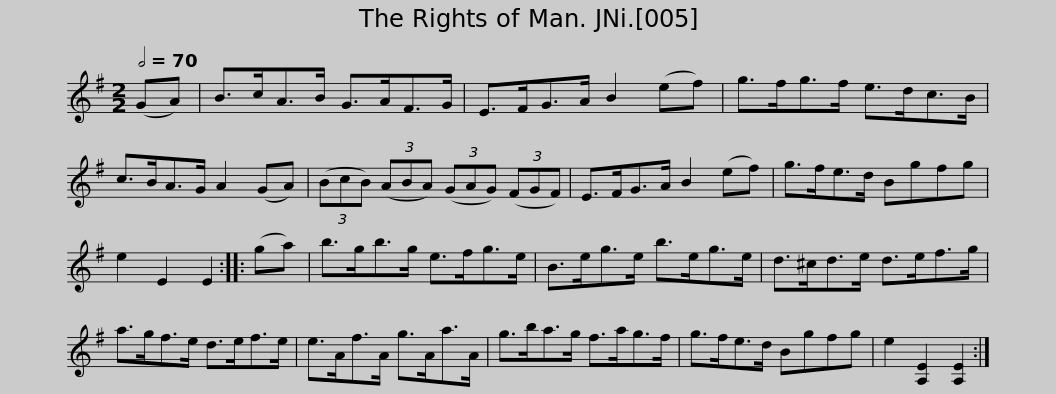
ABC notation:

X:1
L:1/8
Q:1/2=70
M:2/2
I:linebreak $
K:Emin
V:1 treble
V:1
 (GA) | B>cA>B G>AF>G | E>FG>A B2 (ef) | g>fg>f e>dc>B | c>BA>G A2 (GA) |$ %5
 (3(BcB) (3(ABA) (3(GAG) (3(FGF) | E>FG>A B2 (ef) | g>fe>d Bgfg | e2 E2 E2 :: (ga) | %10
 b>gb>g e>fg>e |$ B>eg>e b>eg>e | d>^cd>e d>ef>g | a>gf>e d>ef>e | e>Af>A g>Aa>A |$ %15
 g>ba>g f>ag>f | g>fe>d Bgfg | e2 [A,E]2 [A,E]2 :| %18
